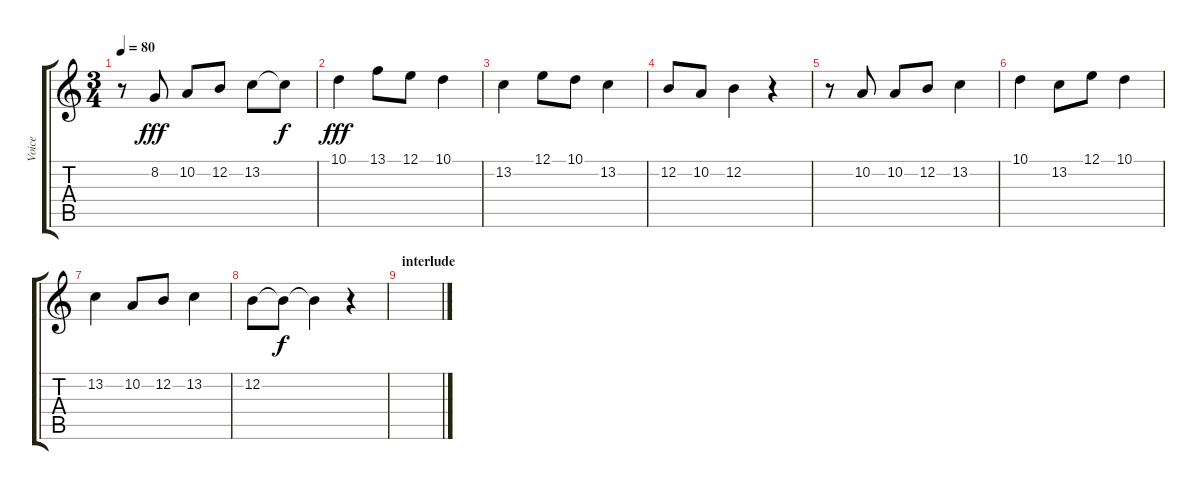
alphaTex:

\track ("Voice" "Voice") {instrument choiraahs}
\staff {score tabs}
\tuning (E4 B3 G3 D3 A2 E2) {hide}
\ts (3 4)
\tempo 80
\clef g2
\ks c
r.8{dy f} 8.2.8{dy fff} 10.2.8 12.2.8 13.2.8 13.2{t}.8{dy f} |
10.1.4{dy fff} 13.1.8 12.1.8 10.1.4 |
13.2.4 12.1.8 10.1.8 13.2.4 |
12.2.8 10.2.8 12.2.4 r.4 |
r.8 10.2.8 10.2.8 12.2.8 13.2.4 |
10.1.4 13.2.8 12.1.8 10.1.4 |
13.2.4 10.2.8 12.2.8 13.2.4 |
12.2.8 12.2{t}.8{dy f} 12.2{t}.4 r.4 |
\section ("" "interlude")
